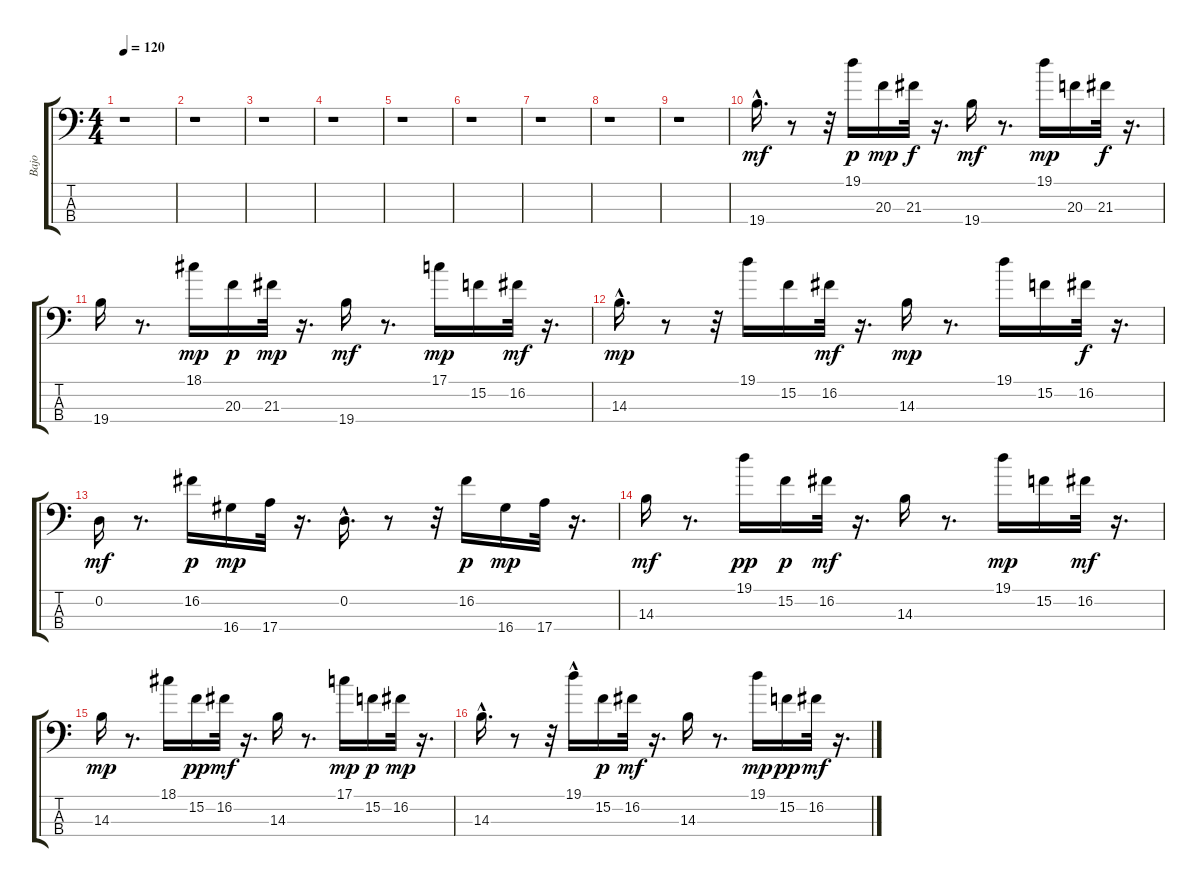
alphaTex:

\track ("Bajo" "Bajo") {instrument electricbassfinger}
\staff {score tabs}
\tuning (G2 D2 A1 E1) {hide}
\ts (4 4)
\tempo 120
\clef f4
\ks c
r.1{dy mf} |
r.1 |
r.1 |
r.1 |
r.1 |
r.1 |
r.1 |
r.1 |
r.1 |
19.4{hac}.16{d} r.8 r.32 19.1.16{dy p} 20.3.16{dy mp} 21.3.32{dy f} r.16{d} 19.4.16{dy mf} r.8{d} 19.1.16{dy mp} 20.3.16 21.3.32{dy f} r.16{d} |
19.4.16 r.8{d} 18.1.16{dy mp} 20.3.16{dy p} 21.3.32{dy mp} r.16{d} 19.4.16{dy mf} r.8{d} 17.1.16{dy mp} 15.2.16 16.2.32{dy mf} r.16{d} |
14.3{hac}.16{d dy mp} r.8 r.32 19.1.16 15.2.16 16.2.32{dy mf} r.16{d} 14.3.16{dy mp} r.8{d} 19.1.16 15.2.16 16.2.32{dy f} r.16{d} |
0.2.16{dy mf} r.8{d} 16.2.16{dy p} 16.4.16{dy mp} 17.4.32 r.16{d} 0.2{hac}.16{d} r.8 r.32 16.2.16{dy p} 16.4.16{dy mp} 17.4.32 r.16{d} |
14.3.16{dy mf} r.8{d} 19.1.16{dy pp} 15.2.16{dy p} 16.2.32{dy mf} r.16{d} 14.3.16 r.8{d} 19.1.16{dy mp} 15.2.16 16.2.32{dy mf} r.16{d} |
14.3.16{dy mp} r.8{d} 18.1.16 15.2.16{dy pp} 16.2.32{dy mf} r.16{d} 14.3.16 r.8{d} 17.1.16{dy mp} 15.2.16{dy p} 16.2.32{dy mp} r.16{d} |
14.3{hac}.16{d} r.8 r.32 19.1{hac}.16 15.2.16{dy p} 16.2.32{dy mf} r.16{d} 14.3.16 r.8{d} 19.1.16{dy mp} 15.2.16{dy pp} 16.2.32{dy mf} r.16{d}
